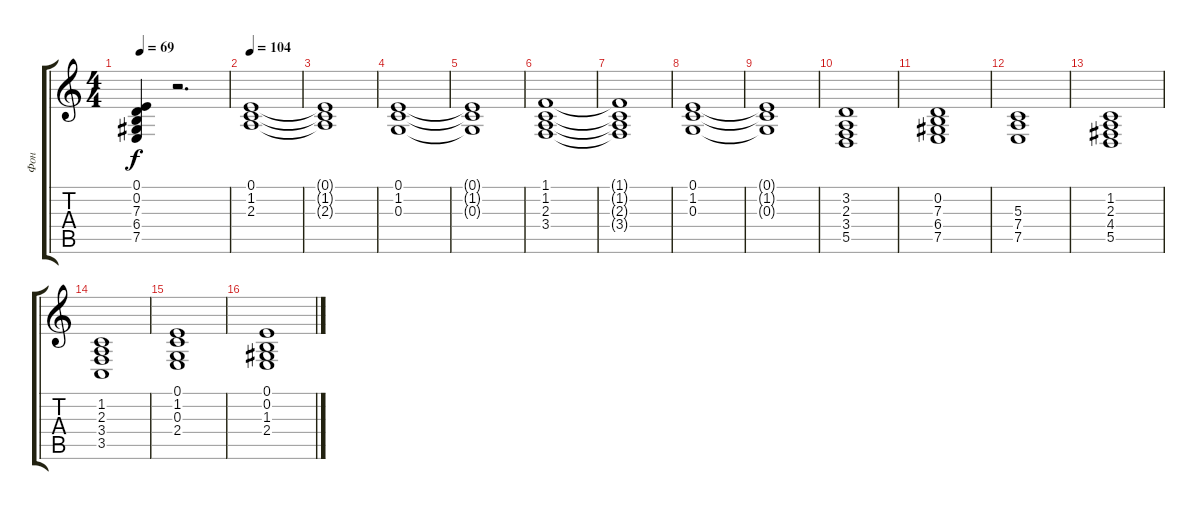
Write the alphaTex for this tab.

\track ("Фон" "Фон") {instrument pad2warm}
\staff {score tabs}
\tuning (E4 B3 G3 D3 A2 E2) {hide}
\ts (4 4)
\tempo 69
\clef g2
\ks c
(0.1{t} 0.2{t} 7.3{t} 6.4{t} 7.5{t}).4{dy f} r.2{d} |
\tempo 104
(0.1 1.2 2.3).1 |
(0.1{t} 1.2{t} 2.3{t}).1 |
(0.1 1.2 0.3).1 |
(0.1{t} 1.2{t} 0.3{t}).1 |
(1.1 1.2 2.3 3.4).1 |
(1.1{t} 1.2{t} 2.3{t} 3.4{t}).1 |
(0.1 1.2 0.3).1 |
(0.1{t} 1.2{t} 0.3{t}).1 |
(3.2 2.3 3.4 5.5).1 |
(0.2 7.3 6.4 7.5).1 |
(5.3 7.4 7.5).1 |
(1.2 2.3 4.4 5.5).1 |
(1.2 2.3 3.4 3.5).1 |
(0.1 1.2 0.3 2.4).1 |
(0.1 0.2 1.3 2.4).1
